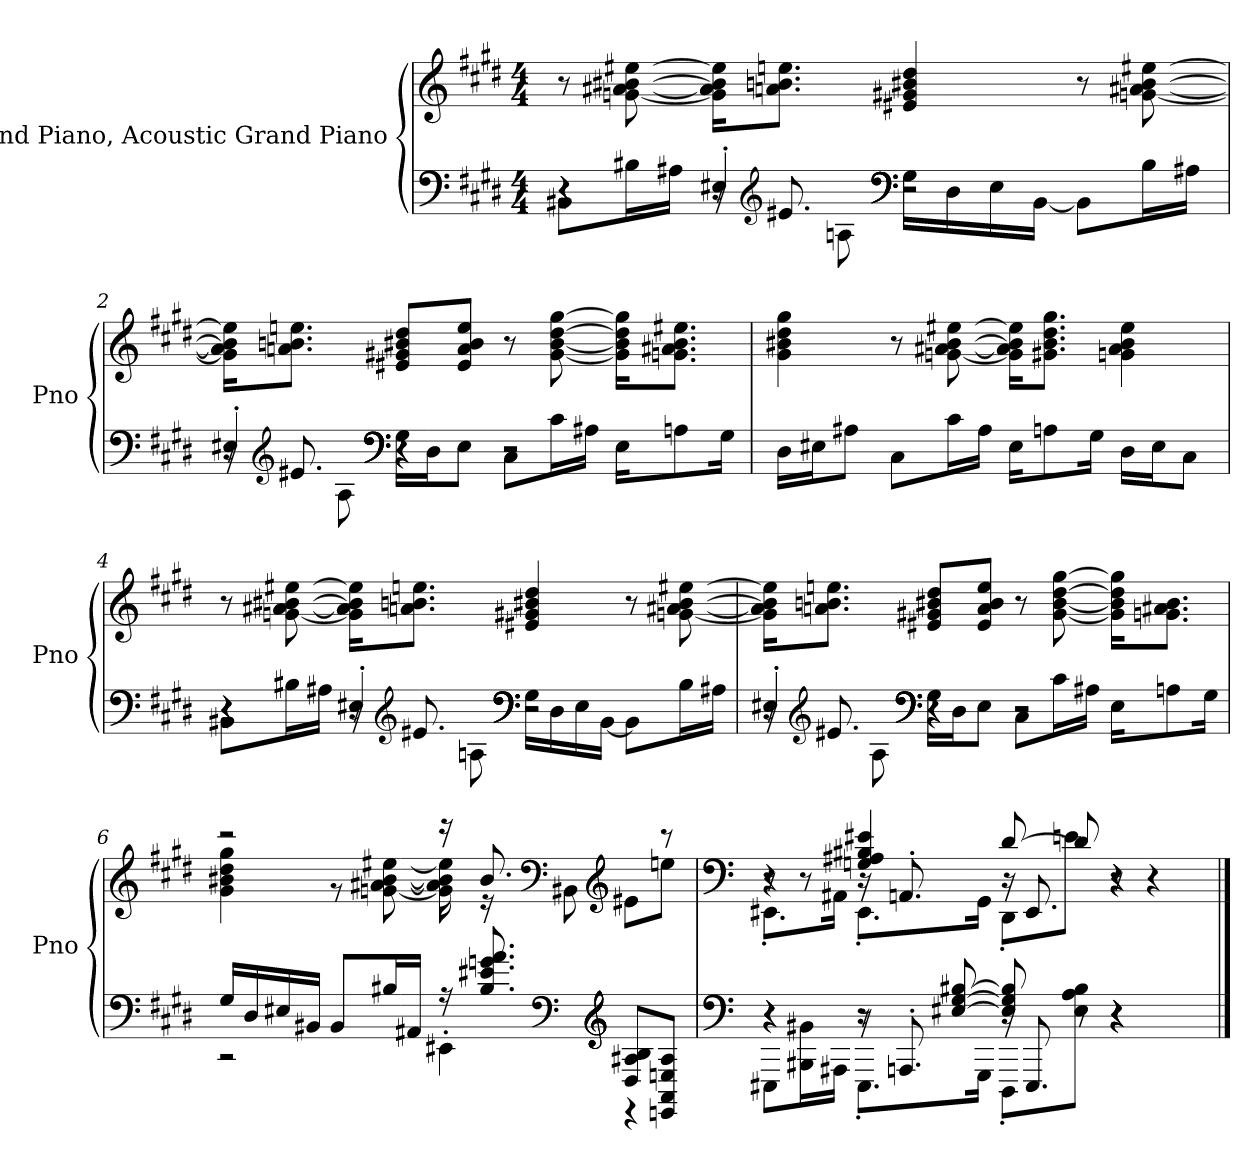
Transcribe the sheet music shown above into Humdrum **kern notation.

**kern	**kern
*part1	*part1
*staff2	*staff1
*I"Grand Piano, Acoustic Grand Piano	*
*I'Pno	*
*clefF4	*clefG2
*k[f#c#g#d#]	*k[f#c#g#d#]
*M4/4	*M4/4
*MM120	*MM120
=1	=1
*^	*
*	*^	*
4r	8BB#Xi\L	4r	8r
.	16B#Xi\L	.	[8gni\ [8a#Xi\ [8b#Xi\ [8ee#Xi\
.	16A#Xi\JJ	.	.
16r	8r	4E#X'i/	16g\] 16a#\] 16b#\] 16ee#\]KL
*clefG2	*	*	*
8.e#Xi/	.	.	8.ani\ 8.bni\ 8.eeni\J
.	8Ani\	.	.
*clefF4	*	*	*
2r	16G#i\LL	2r	4e#Xi/ 4g#Xi/ 4b#Xi/ 4dd#i/
.	16D#i\	.	.
.	16E#i\	.	.
.	[16BB#i\JJ	.	.
.	8BB#\L]	.	8r
.	16B#i\L	.	[8gni\ [8a#Xi\ [8b#i\ [8ee#Xi\
.	16A#Xi\JJ	.	.
!!LO:LB:g=z
=2	=2	=2	=2
16r	8r	4E#X'i/	16g\] 16a#\] 16b#\] 16ee#\]KL
*clefG2	*	*	*
8.e#Xi/	.	.	8.ani\ 8.bni\ 8.eeni\J
.	8Ai\	.	.
*clefF4	*	*	*
4r	16G#i\LL	4r	8e#Xi/ 8g#Xi/ 8b#Xi/ 8dd#i/L
.	16D#i\J	.	.
.	8E#i\J	.	8e#i/ 8ai/ 8b#i/ 8eei/J
2r	8C#i\L	2r	8r
.	16c#i\L	.	[8g#i\ [8b#i\ [8dd#i\ [8gg#i\
.	16A#Xi\JJ	.	.
.	16E#i\KL	.	16g#\] 16b#\] 16dd#\] 16gg#\]KL
.	8Ani\	.	8.gni\ 8.a#Xi\ 8.b#i\ 8.ee#Xi\J
.	16G#i\Jk	.	.
*v	*v	*v	*
=3	=3
16D#i\LL	4g#i\ 4b#Xi\ 4dd#i\ 4gg#i\
16E#Xi\J	.
8A#Xi\J	.
8C#i\L	8r
16c#i\L	[8gni\ [8a#Xi\ [8b#i\ [8ee#Xi\
16A#i\JJ	.
16E#i\KL	16g\] 16a#\] 16b#\] 16ee#\]KL
8Ani\	8.g#Xi\ 8.b#i\ 8.dd#i\ 8.gg#i\J
16G#i\Jk	.
16D#i\LL	4gni\ 4a#i\ 4b#i\ 4ee#i\
16E#i\J	.
8C#i\J	.
!!LO:LB:g=z
=4	=4
*^	*
*	*^	*
4r	8BB#Xi\L	4r	8r
.	16B#Xi\L	.	[8gni\ [8a#Xi\ [8b#Xi\ [8ee#Xi\
.	16A#Xi\JJ	.	.
16r	8r	4E#X'i/	16g\] 16a#\] 16b#\] 16ee#\]KL
*clefG2	*	*	*
8.e#Xi/	.	.	8.ani\ 8.bni\ 8.eeni\J
.	8Ani\	.	.
*clefF4	*	*	*
2r	16G#i\LL	2r	4e#Xi/ 4g#Xi/ 4b#Xi/ 4dd#i/
.	16D#i\	.	.
.	16E#i\	.	.
.	[16BB#i\JJ	.	.
.	8BB#\L]	.	8r
.	16B#i\L	.	[8gni\ [8a#Xi\ [8b#i\ [8ee#Xi\
.	16A#Xi\JJ	.	.
=5	=5	=5	=5
16r	8r	4E#X'i/	16g\] 16a#\] 16b#\] 16ee#\]KL
*clefG2	*	*	*
8.e#Xi/	.	.	8.ani\ 8.bni\ 8.eeni\J
.	8Ai\	.	.
*clefF4	*	*	*
4r	16G#i\LL	4r	8e#Xi/ 8g#Xi/ 8b#Xi/ 8dd#i/L
.	16D#i\J	.	.
.	8E#i\J	.	8e#i/ 8ai/ 8b#i/ 8eei/J
2r	8C#i\L	2r	8r
.	16c#i\L	.	[8g#i\ [8b#i\ [8dd#i\ [8gg#i\
.	16A#Xi\JJ	.	.
.	16E#i\KL	.	16g#\] 16b#\] 16dd#\] 16gg#\]KL
.	8Ani\	.	8.gni\ 8.a#Xi\ 8.b#j\J
.	16G#j\Jk	.	.
!!LO:LB:g=z
=6	=6	=6	=6
*	*	*	*^
2ryy	16G#j/LL	2r	2r	4g#j\ 4b#Xj\ 4dd#j\ 4gg#j\
.	16D#j/	.	.	.
.	16E#Xj/	.	.	.
.	16BB#Xj/JJ	.	.	.
.	8BB#j/L	.	.	8r
.	16B#Xj/L	.	.	[8gnj\ [8a#Xj\ [8b#j\ [8ee#XZ\
.	16AA#Xj/JJ	.	.	.
8ryy	16r	4EE#X'j\	16r	16g\] 16a#\] 16b#\] 16ee#\]
.	8.B#j/ 8.e#Xj/ 8.gnZ/ 8.aZ/	.	8.b#Z/	16r
*clefF4	*	*	*clefF4	*
8ryy	.	.	.	8BB#XZ\
*clefG2	*	*	*clefG2	*
4ryy	8D#Z/ 8A#XZ/ 8B#Z/L	4r	8ryy	8e#XZ\L
.	8EEnZ/ 8AA#Z/ 8EnZ/ 8A#j/J	.	8r	8eeni\J
*	*	*	*v	*v
!!LO:LB:g=z
=7	=7	=7	=7
*clefF4	*	*	*clefF4
*	*	*	*^
*	*	*	*	*^
4r	8EEE#Xi\L	4r	8r	8.EE#X'i\L	4r
.	16BBB#Xi\ 16BB#Xi\L	.	8r	.	.
.	16AAA#Xi\JJ	.	.	16AA#Xi\Jk	.
8r	8.EEE#'i\L	16r	4Gni/ 4A#Xi/ 4B#Xi/ 4e#Xi/	8.EE#'i\L	16r
.	.	8.AAAn'i/	.	.	8.AAn'i/
[8E#Xi/ [8G#i/ [8B#Xi/	.	.	.	.	.
.	16GGG#i\Jk	.	.	16GG#i\Jk	.
8E#/] 8G#/] 8B#/]	8DDD#'i\L	16r	[8d#i/	8DD#'i\L	16r
.	.	8.EEE#i/	.	.	8.EE#i/
8r	8E#i\ 8Ai\ 8B#i\J	.	8d#/]	8eni\J	.
4r	4r	4r	8r	4r	4r
.	.	.	4r	.	.
8ryy	8ryy	8ryy	.	8ryy	8ryy
*v	*v	*v	*	*	*
*	*v	*v	*v
==	==
*-	*-
